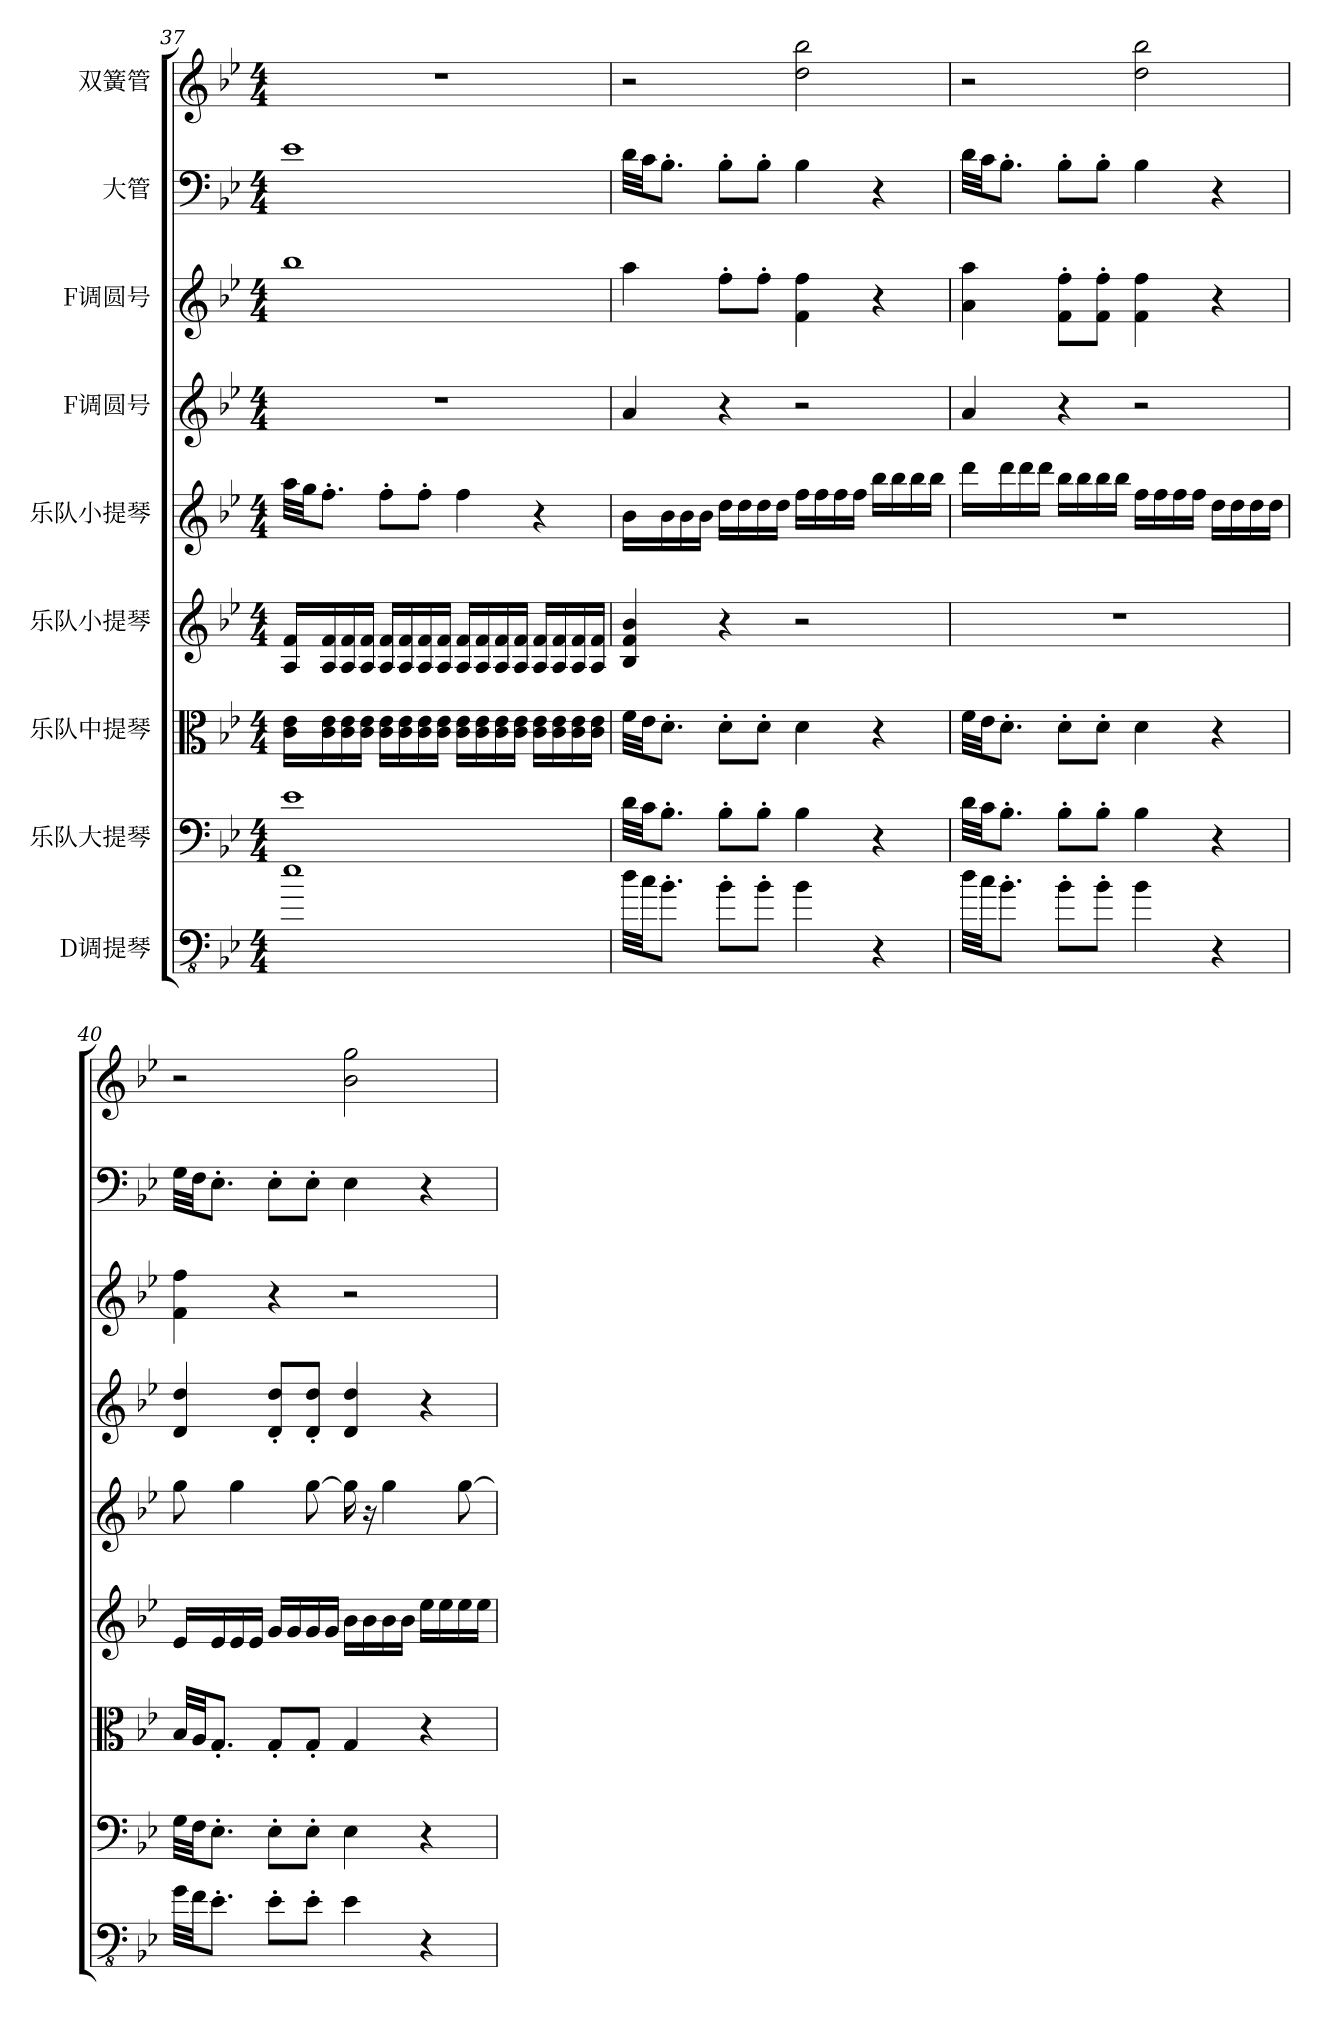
**kern	**kern	**kern	**kern	**kern	**kern	**kern	**kern	**kern
*part9	*part8	*part7	*part6	*part5	*part4	*part3	*part2	*part1
*staff9	*staff8	*staff7	*staff6	*staff5	*staff4	*staff3	*staff2	*staff1
*I"D调提琴	*I"乐队大提琴	*I"乐队中提琴	*I"乐队小提琴	*I"乐队小提琴	*I"F调圆号	*I"F调圆号	*I"大管	*I"双簧管
!!LO:PB:g=z
*clefFv4	*clefF4	*clefC3	*clefG2	*clefG2	*clefG2	*clefG2	*clefF4	*clefG2
*ITrd7c12	*	*	*	*	*ITrd4c7	*ITrd4c7	*	*
*k[b-e-]	*k[b-e-]	*k[b-e-]	*k[b-e-]	*k[b-e-]	*k[b-e-a-]	*k[b-e-a-]	*k[b-e-]	*k[b-e-]
*M4/4	*M4/4	*M4/4	*M4/4	*M4/4	*M4/4	*M4/4	*M4/4	*M4/4
=37	=37	=37	=37	=37	=37	=37	=37	=37
1E-	1e-	16c\ 16e-\LL	16A/ 16f/LL	32aa\LLL	1r	1ee-	1e-	1r
.	.	.	.	32gg\JJ	.	.	.	.
.	.	16c\ 16e-\	16A/ 16f/	8.ff'\J	.	.	.	.
.	.	16c\ 16e-\	16A/ 16f/	.	.	.	.	.
.	.	16c\ 16e-\JJ	16A/ 16f/JJ	.	.	.	.	.
.	.	16c\ 16e-\LL	16A/ 16f/LL	8ff'\L	.	.	.	.
.	.	16c\ 16e-\	16A/ 16f/	.	.	.	.	.
.	.	16c\ 16e-\	16A/ 16f/	8ff'\J	.	.	.	.
.	.	16c\ 16e-\JJ	16A/ 16f/JJ	.	.	.	.	.
.	.	16c\ 16e-\LL	16A/ 16f/LL	4ff\	.	.	.	.
.	.	16c\ 16e-\	16A/ 16f/	.	.	.	.	.
.	.	16c\ 16e-\	16A/ 16f/	.	.	.	.	.
.	.	16c\ 16e-\JJ	16A/ 16f/JJ	.	.	.	.	.
.	.	16c\ 16e-\LL	16A/ 16f/LL	4r	.	.	.	.
.	.	16c\ 16e-\	16A/ 16f/	.	.	.	.	.
.	.	16c\ 16e-\	16A/ 16f/	.	.	.	.	.
.	.	16c\ 16e-\JJ	16A/ 16f/JJ	.	.	.	.	.
=38	=38	=38	=38	=38	=38	=38	=38	=38
32D\LLL	32d\LLL	32f\LLL	4B-/ 4f/ 4b-/	16b-\LL	4d/	4dd\	32d\LLL	2r
32C\JJ	32c\JJ	32e-\JJ	.	.	.	.	32c\JJ	.
8.BB-'\J	8.B-'\J	8.d'\J	.	16b-\	.	.	8.B-'\J	.
.	.	.	.	16b-\	.	.	.	.
.	.	.	.	16b-\JJ	.	.	.	.
8BB-'\L	8B-'\L	8d'\L	4r	16dd\LL	4r	8b-'\L	8B-'\L	.
.	.	.	.	16dd\	.	.	.	.
8BB-'\J	8B-'\J	8d'\J	.	16dd\	.	8b-'\J	8B-'\J	.
.	.	.	.	16dd\JJ	.	.	.	.
4BB-\	4B-\	4d\	2r	16ff\LL	2r	4B-\ 4b-\	4B-\	2dd\ 2bb-\
.	.	.	.	16ff\	.	.	.	.
.	.	.	.	16ff\	.	.	.	.
.	.	.	.	16ff\JJ	.	.	.	.
4r	4r	4r	.	16bb-\LL	.	4r	4r	.
.	.	.	.	16bb-\	.	.	.	.
.	.	.	.	16bb-\	.	.	.	.
.	.	.	.	16bb-\JJ	.	.	.	.
!!LO:PB:g=z
=39	=39	=39	=39	=39	=39	=39	=39	=39
32D\LLL	32d\LLL	32f\LLL	1r	16ddd\LL	4d/	4d\ 4dd\	32d\LLL	2r
32C\JJ	32c\JJ	32e-\JJ	.	.	.	.	32c\JJ	.
8.BB-'\J	8.B-'\J	8.d'\J	.	16ddd\	.	.	8.B-'\J	.
.	.	.	.	16ddd\	.	.	.	.
.	.	.	.	16ddd\JJ	.	.	.	.
8BB-'\L	8B-'\L	8d'\L	.	16bb-\LL	4r	8B-\' 8b-\'L	8B-'\L	.
.	.	.	.	16bb-\	.	.	.	.
8BB-'\J	8B-'\J	8d'\J	.	16bb-\	.	8B-\' 8b-\'J	8B-'\J	.
.	.	.	.	16bb-\JJ	.	.	.	.
4BB-\	4B-\	4d\	.	16ff\LL	2r	4B-\ 4b-\	4B-\	2dd\ 2bb-\
.	.	.	.	16ff\	.	.	.	.
.	.	.	.	16ff\	.	.	.	.
.	.	.	.	16ff\JJ	.	.	.	.
4r	4r	4r	.	16dd\LL	.	4r	4r	.
.	.	.	.	16dd\	.	.	.	.
.	.	.	.	16dd\	.	.	.	.
.	.	.	.	16dd\JJ	.	.	.	.
=40	=40	=40	=40	=40	=40	=40	=40	=40
32GG\LLL	32G\LLL	32B-/LLL	16e-/LL	8gg\	4G/ 4g/	4B-\ 4b-\	32G\LLL	2r
32FF\JJ	32F\JJ	32A/JJ	.	.	.	.	32F\JJ	.
8.EE-'\J	8.E-'\J	8.G'/J	16e-/	.	.	.	8.E-'\J	.
.	.	.	16e-/	4gg\	.	.	.	.
.	.	.	16e-/JJ	.	.	.	.	.
8EE-'\L	8E-'\L	8G'/L	16g/LL	.	8G/' 8g/'L	4r	8E-'\L	.
.	.	.	16g/	.	.	.	.	.
8EE-'\J	8E-'\J	8G'/J	16g/	[8gg\	8G/' 8g/'J	.	8E-'\J	.
.	.	.	16g/JJ	.	.	.	.	.
4EE-\	4E-\	4G/	16b-\LL	16gg\]	4G/ 4g/	2r	4E-\	2b-\ 2gg\
.	.	.	16b-\	16r	.	.	.	.
.	.	.	16b-\	4gg\	.	.	.	.
.	.	.	16b-\JJ	.	.	.	.	.
4r	4r	4r	16ee-\LL	.	4r	.	4r	.
.	.	.	16ee-\	.	.	.	.	.
.	.	.	16ee-\	[8gg\	.	.	.	.
.	.	.	16ee-\JJ	.	.	.	.	.
=	=	=	=	=	=	=	=	=
*-	*-	*-	*-	*-	*-	*-	*-	*-
